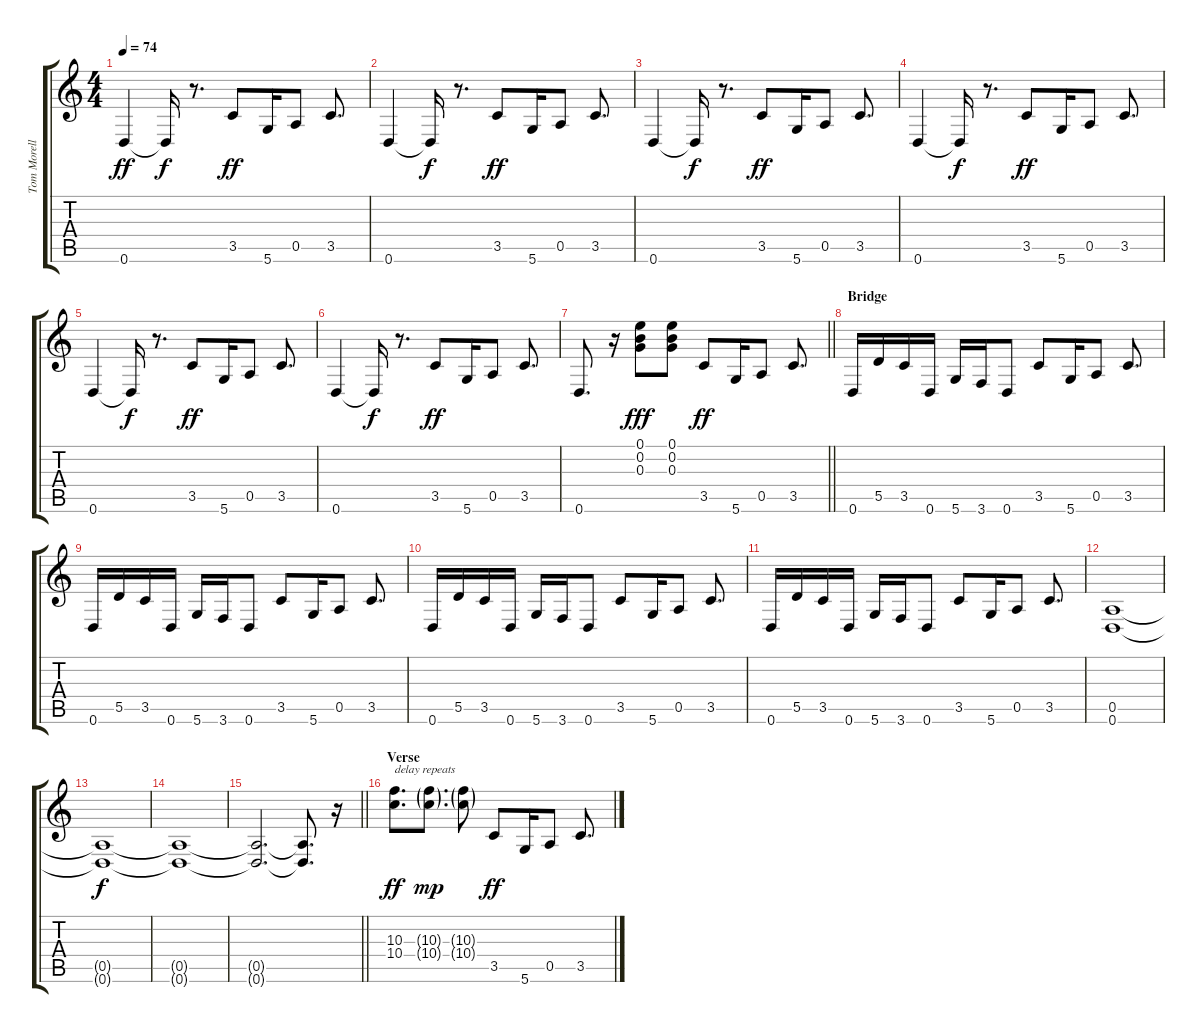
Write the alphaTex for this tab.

\track ("Tom Morello" "Tom Morell") {instrument distortionguitar}
\staff {score tabs}
\tuning (E4 B3 G3 D3 A2 D2) {hide}
\ts (4 4)
\tempo 74
\clef g2
\ks c
0.6.4{dy ff} 0.6{t}.16{dy f} r.8{d} 3.5.8{dy ff} 5.6.16 0.5.8 3.5.8{d} |
0.6.4 0.6{t}.16{dy f} r.8{d} 3.5.8{dy ff} 5.6.16 0.5.8 3.5.8{d} |
0.6.4 0.6{t}.16{dy f} r.8{d} 3.5.8{dy ff} 5.6.16 0.5.8 3.5.8{d} |
0.6.4 0.6{t}.16{dy f} r.8{d} 3.5.8{dy ff} 5.6.16 0.5.8 3.5.8{d} |
0.6.4 0.6{t}.16{dy f} r.8{d} 3.5.8{dy ff} 5.6.16 0.5.8 3.5.8{d} |
0.6.4 0.6{t}.16{dy f} r.8{d} 3.5.8{dy ff} 5.6.16 0.5.8 3.5.8{d} |
\barLineRight lightlight
0.6.8{d} r.16 (0.1 0.2 0.3).8{dy fff} (0.1 0.2 0.3).8 3.5.8{dy ff} 5.6.16 0.5.8 3.5.8{d} |
\section ("" "Bridge")
0.6.16 5.5.16 3.5.16 0.6.16 5.6.16 3.6.16 0.6.8 3.5.8 5.6.16 0.5.8 3.5.8{d} |
0.6.16 5.5.16 3.5.16 0.6.16 5.6.16 3.6.16 0.6.8 3.5.8 5.6.16 0.5.8 3.5.8{d} |
0.6.16 5.5.16 3.5.16 0.6.16 5.6.16 3.6.16 0.6.8 3.5.8 5.6.16 0.5.8 3.5.8{d} |
0.6.16 5.5.16 3.5.16 0.6.16 5.6.16 3.6.16 0.6.8 3.5.8 5.6.16 0.5.8 3.5.8{d} |
(0.5 0.6).1 |
(0.5{t} 0.6{t}).1{dy f} |
(0.5{t} 0.6{t}).1 |
\barLineRight lightlight
(0.5{t} 0.6{t}).2{d} (0.5{t} 0.6{t}).8{d} r.16 |
\section ("" "Verse")
(10.3 10.4).8{d txt "delay repeats" dy ff} (10.3{g} 10.4{g}).8{d dy mp} (10.3{g} 10.4{g}).8 3.5.8{dy ff} 5.6.16 0.5.8 3.5.8{d}
